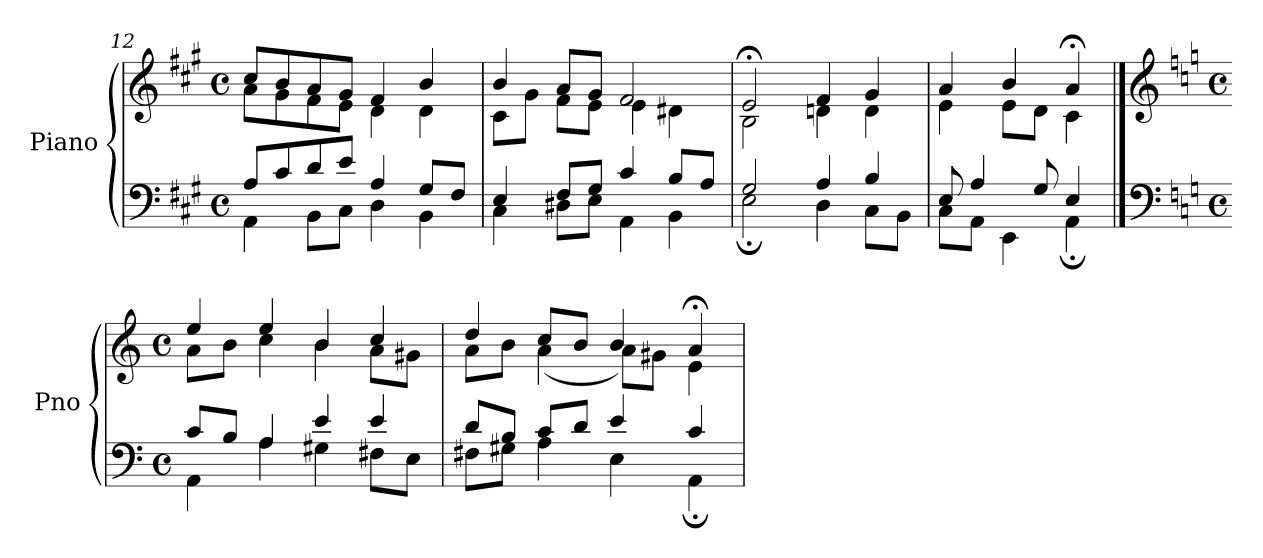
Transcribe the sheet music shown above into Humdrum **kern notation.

**kern	**kern
*part1	*part1
*staff2	*staff1
*I"Piano	*
*I'Pno	*
*clefF4	*clefG2
*k[f#c#g#]	*k[f#c#g#]
*M4/4	*M4/4
*met(c)	*met(c)
=12	=12
*^	*^
8A/L	4AA\	8cc#/L	8a\L
8c#/	.	8b/	8g#\
8d/	8BB\L	8a/	8f#\
8e/J	8C#\J	8g#/J	8e\J
4A/	4D\	4f#/	4d\
8G#/L	4BB\	4b/	4d\
8F#/J	.	.	.
=13	=13	=13	=13
4E/	4C#\	4b/	8c#\L
.	.	.	8g#\J
8F#/L	8D#X\L	8a/L	8f#\L
8G#/J	8E\J	8g#/J	8e\J
4c#/	4AA\	2f#/	4e\
8B/L	4BB\	.	4d#X\
8A/J	.	.	.
=14	=14	=14	=14
2G#/	2E;\	2e;</	2B\
4A/	4D\	4f#/	4dn\
4B/	8C#\L	4g#/	4d\
.	8BB\J	.	.
=15	=15	=15	=15
8E/	8C#\L	4a/	4e\
4A/	8AA\J	.	.
.	4EE\	4b/	8e\L
8G#/	.	.	8d\J
4E/	4AA;\	4a;</	4c#\
==1	==1	==1	==1
*clefF4	*	*clefG2	*
*k[]	*	*k[]	*
*M4/4	*	*M4/4	*
*met(c)	*	*met(c)	*
8c/L	4AA\	4ee/	8a\L
8B/J	.	.	8b\J
4A/	4A\	4ee/	4cc\
4e/	4G#X\	4b/	4b\
4e/	8F#X\L	4cc/	8a\L
.	8E\J	.	8g#X\J
=2	=2	=2	=2
8d/L	8F#X\L	4dd/	8a\L
8B/J	8G#X\J	.	8b\J
8c/L	4A\	8cc/L	(<4a\
8d/J	.	8b/J	.
4e/	4E\	4b/	8a\L)
.	.	.	8g#X\J
4c/	4AA;\	4a;</	4e\
*v	*v	*	*
*	*v	*v
=	=
*-	*-
